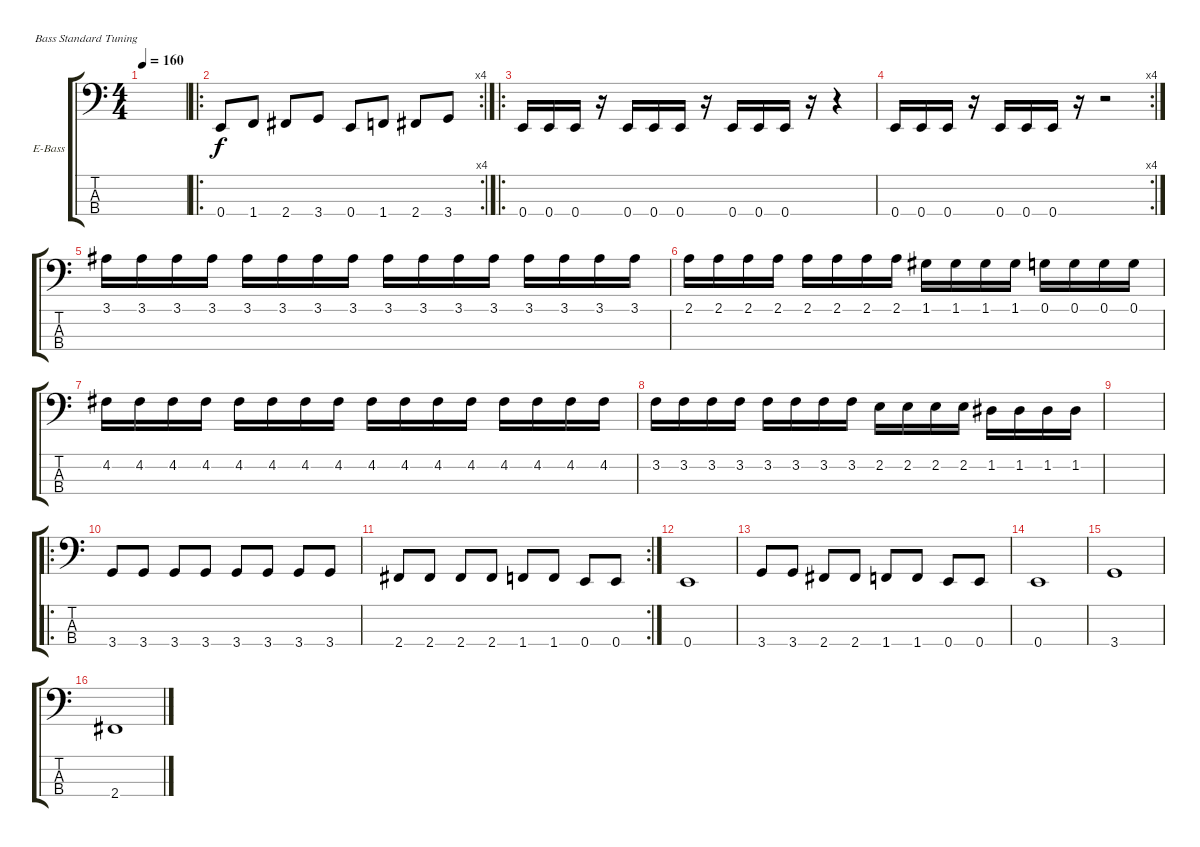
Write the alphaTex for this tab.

\defaultSystemsLayout 4
\bracketExtendMode groupsimilarinstruments
\firstSystemTrackNameOrientation horizontal
\otherSystemsTrackNameOrientation horizontal
\track ("Electric Bass" "E-Bass") {instrument electricbassfinger}
\staff {score tabs}
\tuning (G2 D2 A1 E1)
\ts (4 4)
\tempo 160
\clef f4
\ks c
|
\ro
\rc 4
0.4.8 1.4.8 2.4.8 3.4.8 0.4.8 1.4.8 2.4.8 3.4.8 |
\ro
0.4.16 0.4.16 0.4.16 r.16 0.4.16 0.4.16 0.4.16 r.16 0.4.16 0.4.16 0.4.16 r.16 r.4 |
\rc 4
0.4.16 0.4.16 0.4.16 r.16 0.4.16 0.4.16 0.4.16 r.16 r.2 |
3.1.16 3.1.16 3.1.16 3.1.16 3.1.16 3.1.16 3.1.16 3.1.16 3.1.16 3.1.16 3.1.16 3.1.16 3.1.16 3.1.16 3.1.16 3.1.16 |
2.1.16 2.1.16 2.1.16 2.1.16 2.1.16 2.1.16 2.1.16 2.1.16 1.1.16 1.1.16 1.1.16 1.1.16 0.1.16 0.1.16 0.1.16 0.1.16 |
4.2.16 4.2.16 4.2.16 4.2.16 4.2.16 4.2.16 4.2.16 4.2.16 4.2.16 4.2.16 4.2.16 4.2.16 4.2.16 4.2.16 4.2.16 4.2.16 |
3.2.16 3.2.16 3.2.16 3.2.16 3.2.16 3.2.16 3.2.16 3.2.16 2.2.16 2.2.16 2.2.16 2.2.16 1.2.16 1.2.16 1.2.16 1.2.16 |
|
\ro
3.4.8 3.4.8 3.4.8 3.4.8 3.4.8 3.4.8 3.4.8 3.4.8 |
\rc 2
2.4.8 2.4.8 2.4.8 2.4.8 1.4.8 1.4.8 0.4.8 0.4.8 |
0.4.1 |
3.4.8 3.4.8 2.4.8 2.4.8 1.4.8 1.4.8 0.4.8 0.4.8 |
0.4.1 |
3.4.1 |
2.4.1
